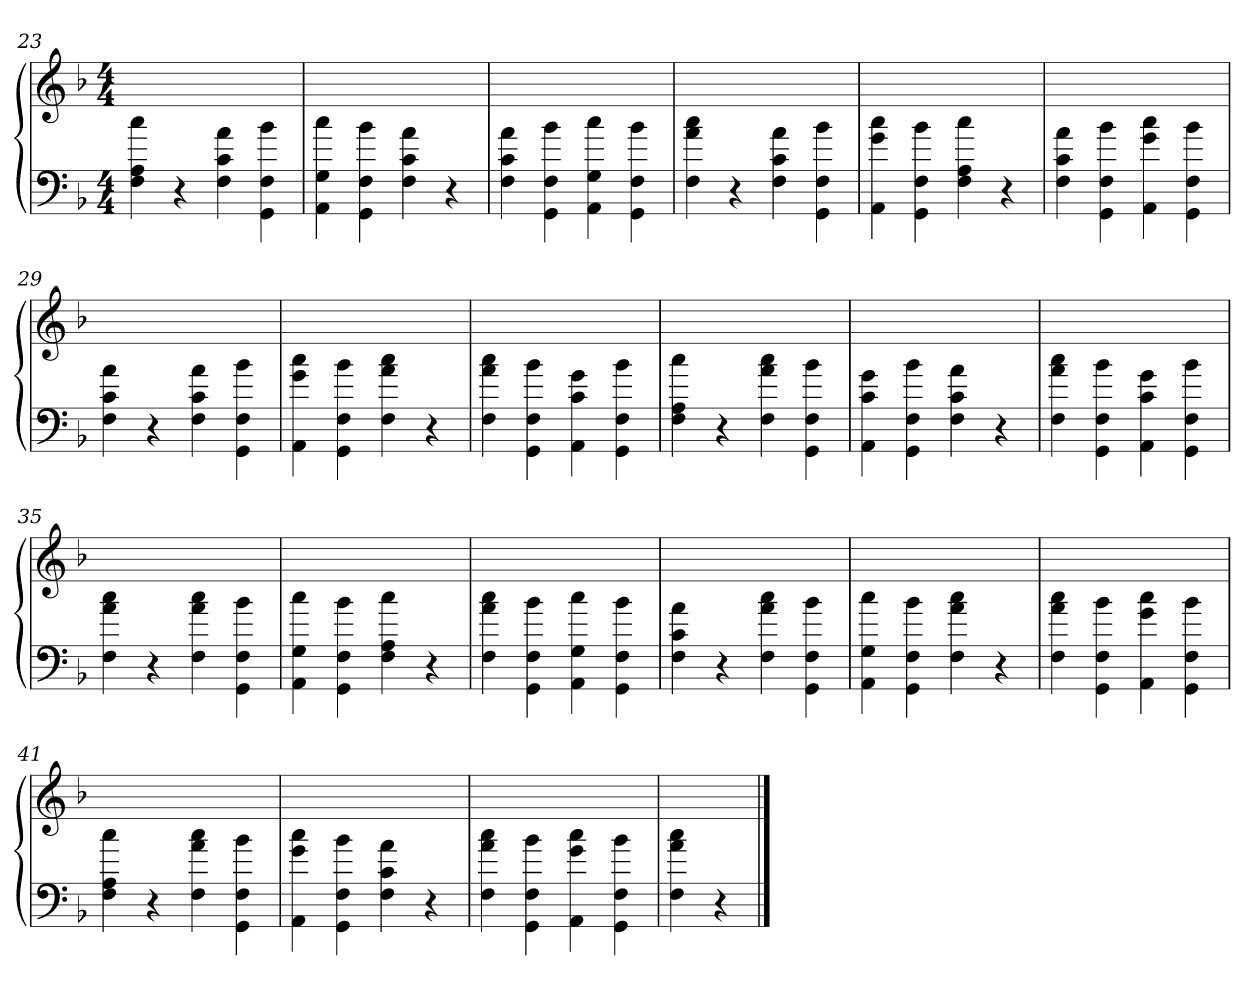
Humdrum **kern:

**kern	**kern
*part2	*part1
*staff2	*staff1
*clefF4	*clefG2
*k[b-]	*k[b-]
*F:	*F:
*M4/4	*M4/4
=23	=23
4F 4A 4cc	1ryy
4r	.
4F 4c 4a	.
4GG 4F 4b-	.
=24	=24
4AA 4G 4cc	1ryy
4GG 4F 4b-	.
4F 4c 4a	.
4r	.
=25	=25
4F 4c 4a	1ryy
4GG 4F 4b-	.
4AA 4G 4cc	.
4GG 4F 4b-	.
=26	=26
4F 4a 4cc	1ryy
4r	.
4F 4c 4a	.
4GG 4F 4b-	.
=27	=27
4AA 4g 4cc	1ryy
4GG 4F 4b-	.
4F 4A 4cc	.
4r	.
=28	=28
4F 4c 4a	1ryy
4GG 4F 4b-	.
4AA 4g 4cc	.
4GG 4F 4b-	.
=29	=29
4F 4c 4a	1ryy
4r	.
4F 4c 4a	.
4GG 4F 4b-	.
=30	=30
4AA 4g 4cc	1ryy
4GG 4F 4b-	.
4F 4a 4cc	.
4r	.
=31	=31
4F 4a 4cc	1ryy
4GG 4F 4b-	.
4AA 4c 4g	.
4GG 4F 4b-	.
=32	=32
4F 4A 4cc	1ryy
4r	.
4F 4a 4cc	.
4GG 4F 4b-	.
=33	=33
4AA 4c 4g	1ryy
4GG 4F 4b-	.
4F 4c 4a	.
4r	.
=34	=34
4F 4a 4cc	1ryy
4GG 4F 4b-	.
4AA 4c 4g	.
4GG 4F 4b-	.
=35	=35
4F 4a 4cc	1ryy
4r	.
4F 4a 4cc	.
4GG 4F 4b-	.
=36	=36
4AA 4G 4cc	1ryy
4GG 4F 4b-	.
4F 4A 4cc	.
4r	.
=37	=37
4F 4a 4cc	1ryy
4GG 4F 4b-	.
4AA 4G 4cc	.
4GG 4F 4b-	.
=38	=38
4F 4c 4a	1ryy
4r	.
4F 4a 4cc	.
4GG 4F 4b-	.
=39	=39
4AA 4G 4cc	1ryy
4GG 4F 4b-	.
4F 4a 4cc	.
4r	.
=40	=40
4F 4a 4cc	1ryy
4GG 4F 4b-	.
4AA 4g 4cc	.
4GG 4F 4b-	.
=41	=41
4F 4A 4cc	1ryy
4r	.
4F 4a 4cc	.
4GG 4F 4b-	.
=42	=42
4AA 4g 4cc	1ryy
4GG 4F 4b-	.
4F 4c 4a	.
4r	.
=43	=43
4F 4a 4cc	1ryy
4GG 4F 4b-	.
4AA 4g 4cc	.
4GG 4F 4b-	.
=44	=44
4F 4a 4cc	2ryy
4r	.
==	==
*-	*-
